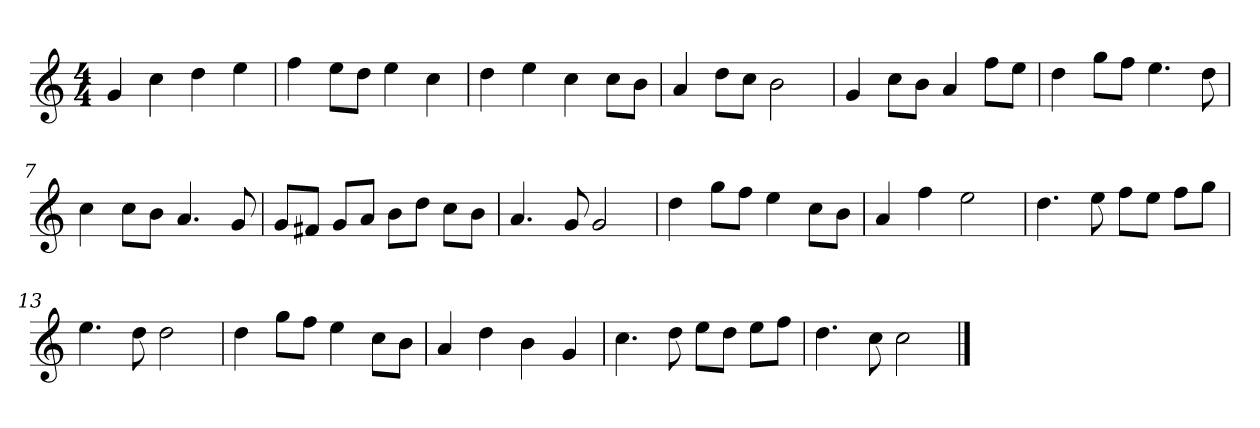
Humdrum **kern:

**kern
*part1
*staff1
*k[]
*M4/4
*MM120
=1
4g
4cc
4dd
4ee
=2
4ff
8eeL
8ddJ
4ee
4cc
=3
4dd
4ee
4cc
8ccL
8bJ
=4
4a
8ddL
8ccJ
2b
=5
4g
8ccL
8bJ
4a
8ffL
8eeJ
=6
4dd
8ggL
8ffJ
4.ee
8dd
=7
4cc
8ccL
8bJ
4.a
8g
=8
8gL
8f#XJ
8gL
8aJ
8bL
8ddJ
8ccL
8bJ
=9
4.a
8g
2g
=10
4dd
8ggL
8ffJ
4ee
8ccL
8bJ
=11
4a
4ff
2ee
=12
4.dd
8ee
8ffL
8eeJ
8ffL
8ggJ
=13
4.ee
8dd
2dd
=14
4dd
8ggL
8ffJ
4ee
8ccL
8bJ
=15
4a
4dd
4b
4g
=16
4.cc
8dd
8eeL
8ddJ
8eeL
8ffJ
=17
4.dd
8cc
2cc
==
*-
